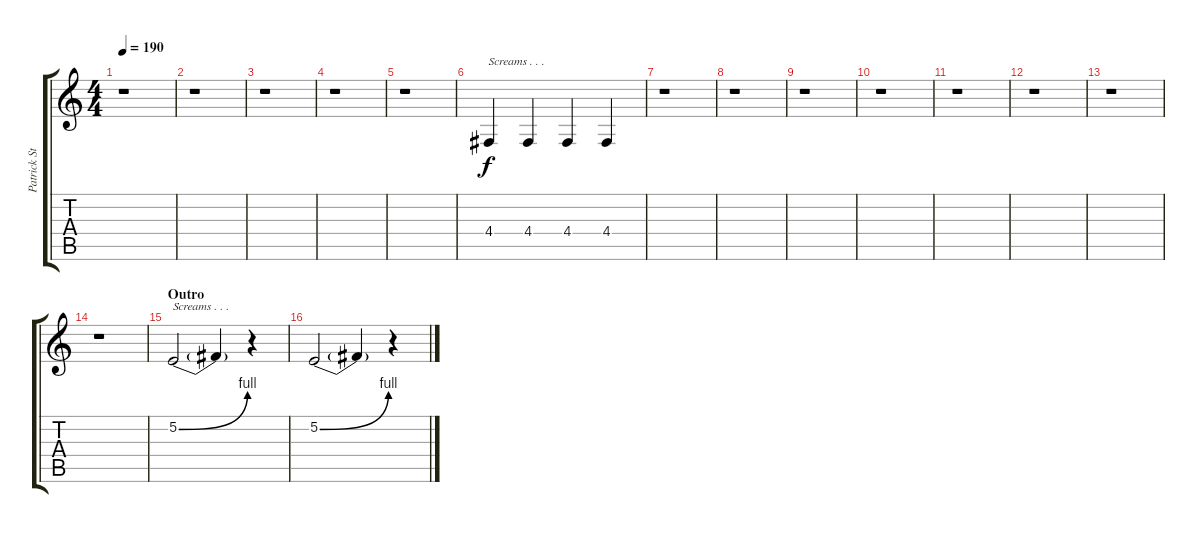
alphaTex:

\track ("Patrick Stump (Backing Vocals)" "Patrick St") {instrument oboe}
\staff {score tabs}
\tuning (E4 B3 G3 D3 A2 E2) {hide}
\ts (4 4)
\tempo 190
\clef g2
\ks c
r.1{dy f} |
r.1 |
r.1 |
r.1 |
r.1 |
4.4.4{txt "Screams . . ."} 4.4.4 4.4.4 4.4.4 |
r.1 |
r.1 |
r.1 |
r.1 |
r.1 |
r.1 |
r.1 |
r.1 |
\section ("" "Outro")
5.2{be (bend 0 0 60 4)}.2{txt "Screams . . ."} 5.2{t}.4 r.4 |
5.2{be (bend 0 0 60 4)}.2 5.2{t}.4 r.4
